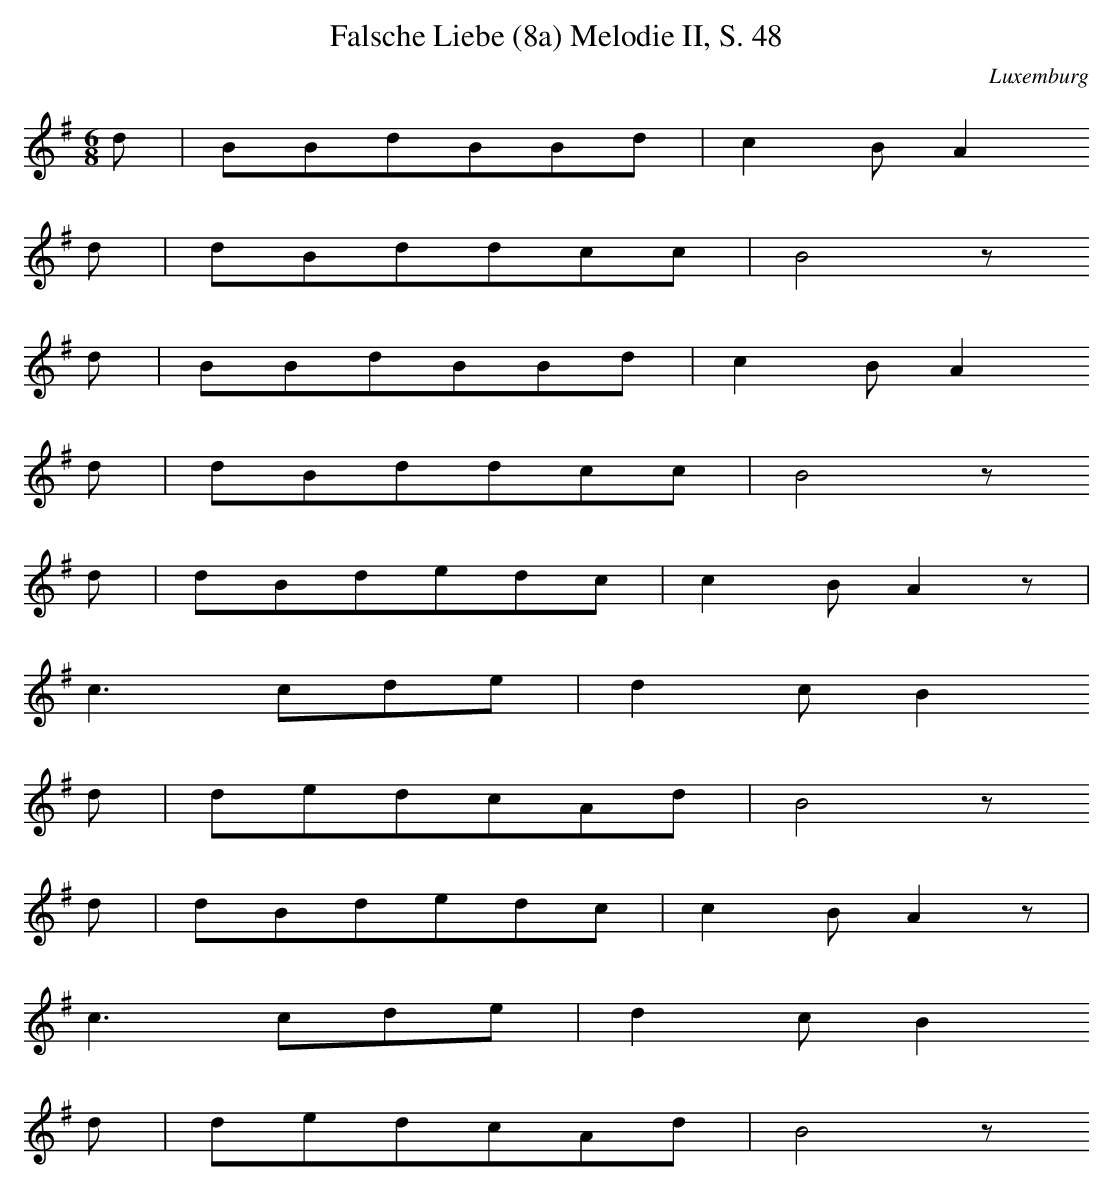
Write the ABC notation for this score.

X:1
T: Falsche Liebe (8a) Melodie II, S. 48
O: Luxemburg
M: 6/8
L: 1/8
K: G
d | BBdBBd | c2BA2
d | dBddcc | B4z
d | BBdBBd | c2BA2
d | dBddcc | B4z
d | dBdedc | c2BA2z |
c3cde | d2cB2
d | dedcAd | B4z
d | dBdedc | c2BA2z |
c3cde | d2cB2
d | dedcAd | B4z
